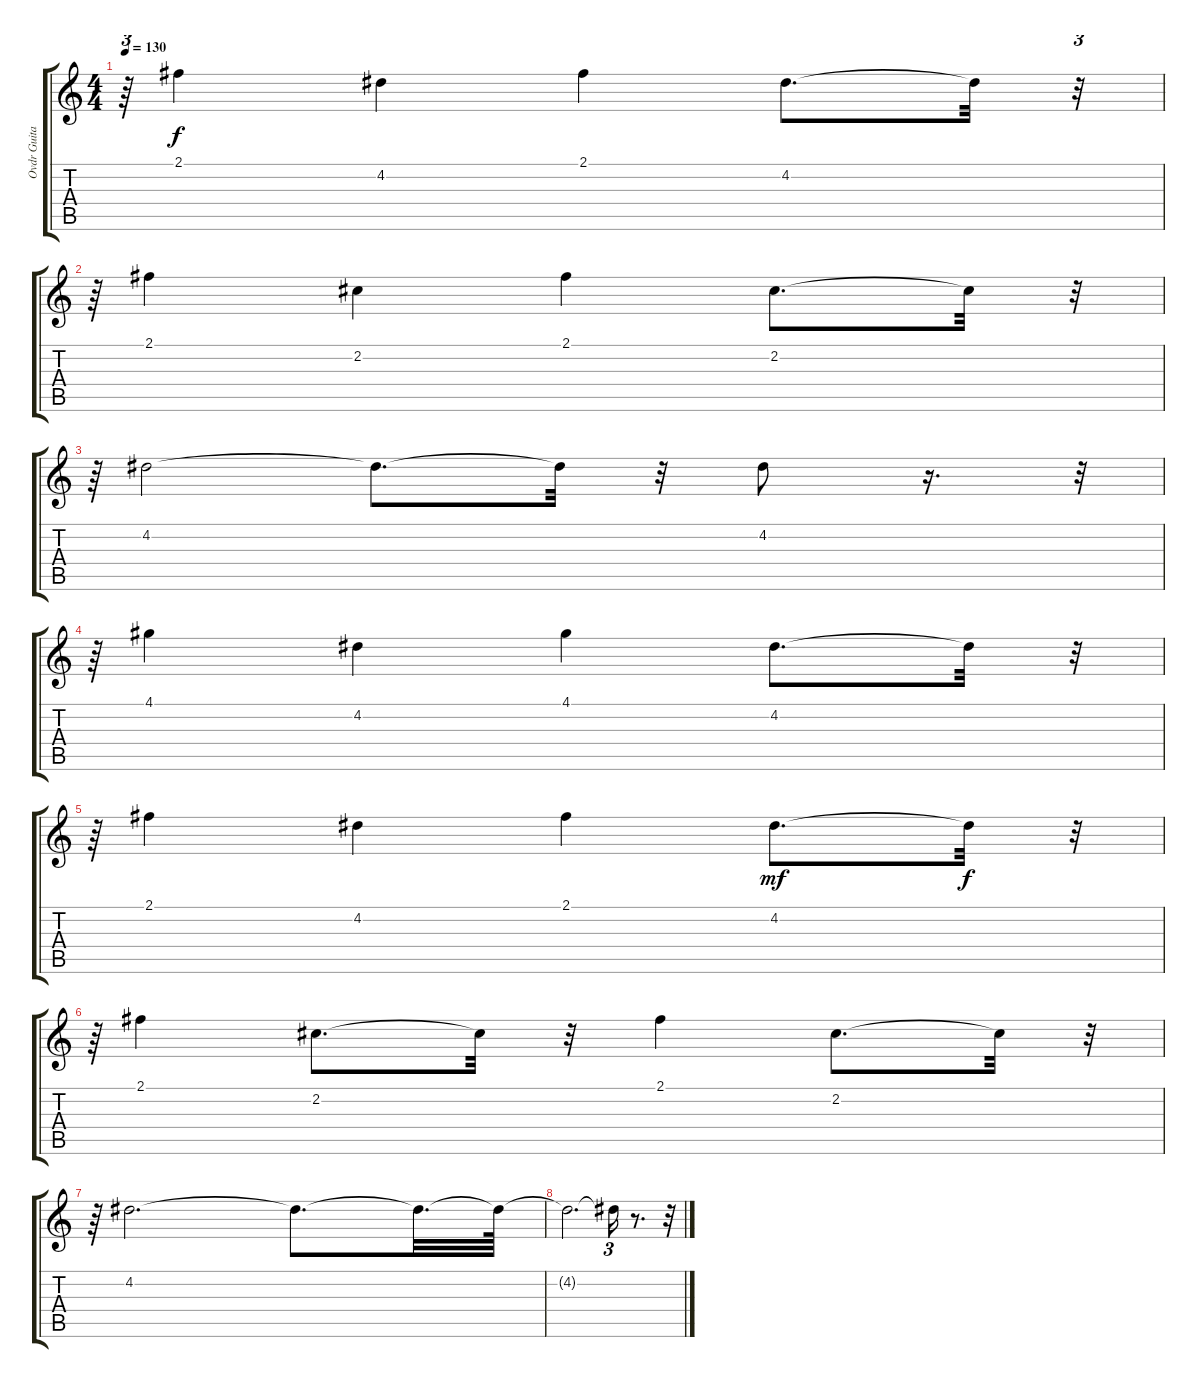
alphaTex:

\track ("Ovdr Guitar" "Ovdr Guita") {instrument overdrivenguitar}
\staff {score tabs}
\tuning (E4 B3 G3 D3 A2 E2) {hide}
\ts (4 4)
\tempo 130
\clef g2
\ks c
r.64{tu (3 2) dy f} 2.1.4 4.2.4 2.1.4 4.2.8{d} 4.2{t}.32 r.32{tu (3 2)} |
r.64{tu (3 2)} 2.1.4 2.2.4 2.1.4 2.2.8{d} 2.2{t}.32 r.32{tu (3 2)} |
r.64{tu (3 2)} 4.2.2 4.2{t}.8{d} 4.2{t}.32 r.32 4.2.8 r.16{d} r.32{tu (3 2)} |
r.64{tu (3 2)} 4.1.4 4.2.4 4.1.4 4.2.8{d} 4.2{t}.32 r.32{tu (3 2)} |
r.64{tu (3 2)} 2.1.4 4.2.4 2.1.4 4.2.8{d dy mf} 4.2{t}.32{dy f} r.32{tu (3 2)} |
r.64{tu (3 2)} 2.1.4 2.2.8{d} 2.2{t}.32 r.32 2.1.4 2.2.8{d} 2.2{t}.32 r.32{tu (3 2)} |
r.64{tu (3 2)} 4.2.2{d} 4.2{t}.8{d} 4.2{t}.32{d} 4.2{t}.64 |
4.2{t}.2{d} 4.2{t}.16{tu (3 2)} r.8{d} r.32{tu (3 2)}
